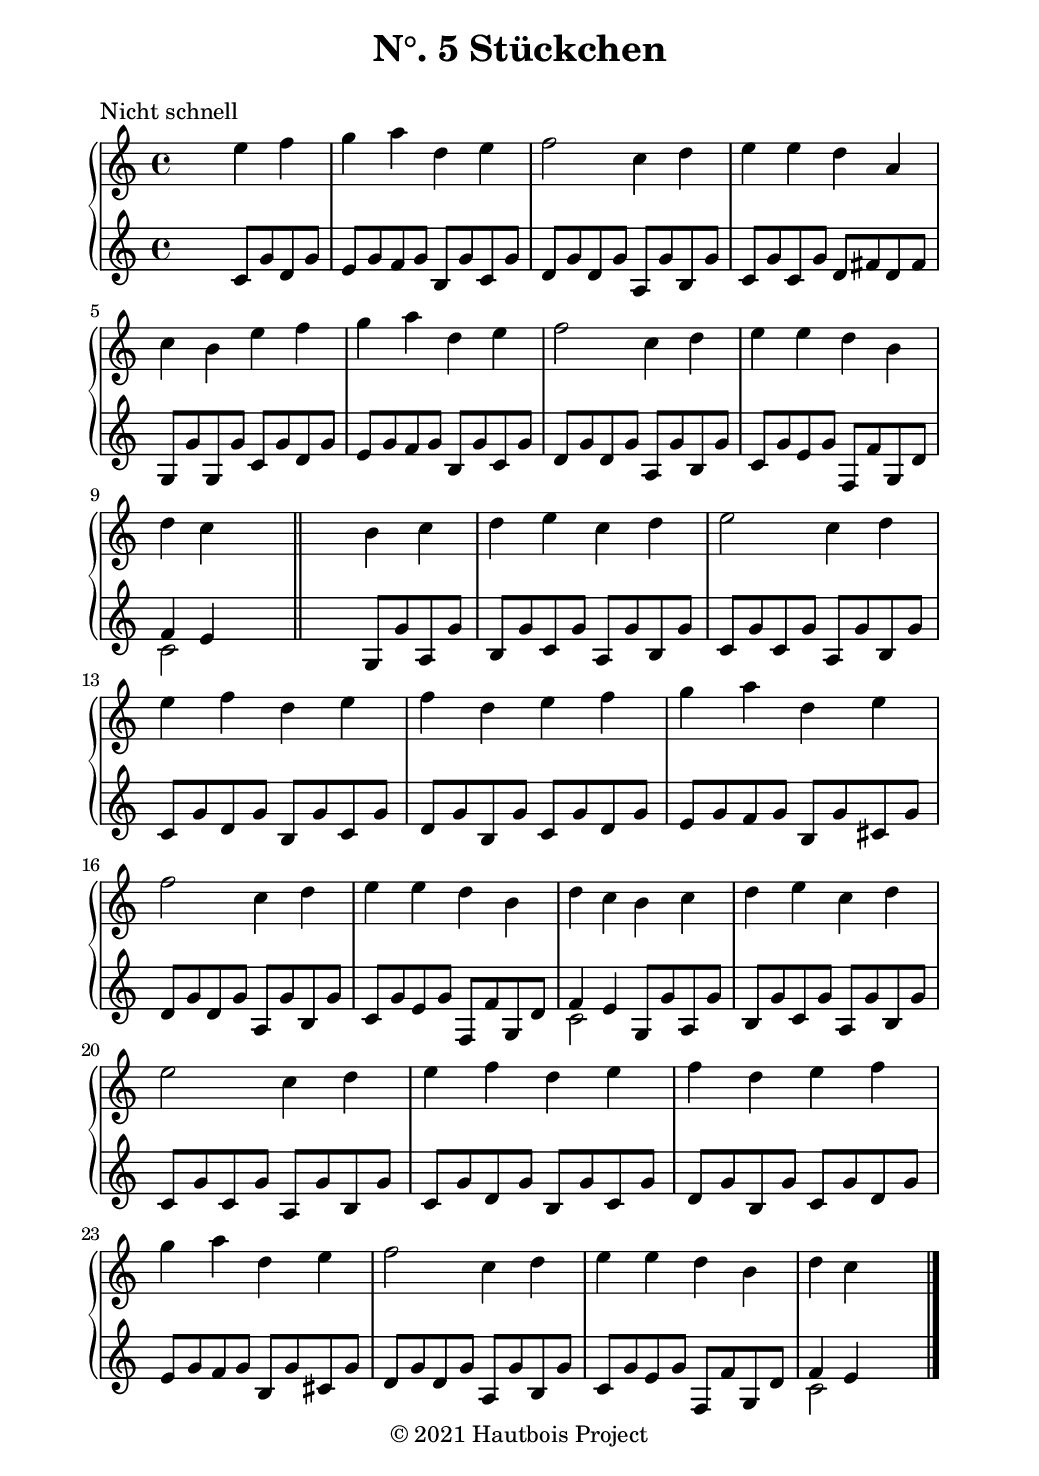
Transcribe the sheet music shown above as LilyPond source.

\version "2.22.1"
%% Generated by lilypond-book
%% Options: [exampleindent=10.16\mm,indent=0\mm,line-width=14.5\cm,noragged-right,papersize=a5,quote]
%\include "lilypond-book-preamble.ly"
\include "italiano.ly"

%****************************************************************
% Start cut-&-pastable-section

%****************************************************************

\paper {
  % Set paper
  #(set-paper-size "b5")
  indent = 0\mm
  line-width = 14.6\cm
  ragged-right = ##f
  line-width = #(- line-width (* mm 3.000000) (* mm 1))
}

\layout {
  
}

%*****************************************
%  Set Header
%*****************************************
\header {
  title = "N°. 5 Stückchen"
  subtitle = " "
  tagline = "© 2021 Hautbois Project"
}

%*****************************************
% Start Voice
% Write the voices here
%*****************************************
MyMeter = \time 4/4
%MyTempo = \tempo "Allegro" 4. = 76
MyKey = \key do \major
PieceName = "Nicht schnell"

VoiceI = \relative {
  
  %bar 1 - 9
  { \omit r2 }  mi''4 fa
  sol la re, mi
  fa2 do4 re
  mi mi re la
  do si mi fa
  sol la re, mi
  fa2 do4 re
  mi mi re si
  re do { \omit r2 }
  
  \bar "||"
  
  %bar 10 - 17
  { \omit r2 } si4 do
  re mi do re
  mi2 do4 re
  mi fa re mi
  fa re mi fa
  sol la re, mi
  fa2 do4 re
  
  %bar 18 - 21
  mi mi re si
  re do si do
  re mi do re
  mi2 do4 re
  
  %bar 22 - 25
  mi fa re mi
  fa re mi fa
  sol la re, mi
  fa2 do4 re
  mi mi re si
  re do { \omit r2 }
  
  \bar "|."

}


BassoI = \relative {
  
  \clef "treble" 
  %bar 1 - 4
  { \omit r2 } do'8 sol' re sol
  mi sol fa sol si, sol' do, sol'
  re sol re sol la, sol' si, sol'
  do, sol' do, sol' re fad re fad
  
  %bar 5 - 9
  sol, sol' sol, sol' do, sol' re sol
  mi sol fa sol si, sol' do, sol'
  re sol re sol la, sol' si, sol'
  do, sol' mi sol fa, fa' sol, re'
  <<
    { \voiceOne fa4 mi }
    \new Voice { 
      \voiceTwo
      do2 { \omit r2 }
    }
  >>
  
  %\bar "||"
  
  %bar 10 - 13
  { \omit r2 } sol8 sol' la, sol'
  si, sol' do, sol' la, sol' si, sol'
  do, sol' do, sol' la, sol' si, sol'
  do, sol' re sol si, sol' do, sol'
  
  %bar 14 - 17
  re sol si, sol' do, sol' re sol
  mi sol fa sol si, sol' dod, sol'
  re sol re sol la, sol' si, sol'
  do, sol' mi sol fa, fa' sol, re'
  
  %bar 18
  <<
    { \voiceOne fa4 mi }
    \new Voice { 
      \voiceTwo
      do2
    }
  >>
  sol8 sol' la, sol'
  
  %bar 19 - 25
  si, sol' do, sol' la, sol' si, sol'
  do, sol' do, sol' la, sol' si, sol'
  do, sol' re sol si, sol' do, sol'
  re sol si, sol' do, sol' re sol
  mi sol fa sol si, sol' dod, sol'
  re sol re sol la, sol' si, sol'
  do, sol' mi sol fa, fa' sol, re'
  
  %bar 26
  <<
    { \voiceOne fa4 mi }
    \new Voice { 
      \voiceTwo
      do2 { \omit r2 }
    }
  >>
  
  %\bar "|."
}


%*****************************************
%  Start Score
%*****************************************

%\markup { \vspace #1 }
\score {
  \header {
    piece = \PieceName
  }
  \new PianoStaff <<
    \new Staff { 
      \clef "treble" 
      %\MyTempo
      \MyKey
      \MyMeter
        \VoiceI
    }
    \new Staff { 
      %\clef "bass"
      \clef "treble"
      %\MyTempo
      \MyKey
      \MyMeter
        \BassoI
    }
  >>
}
